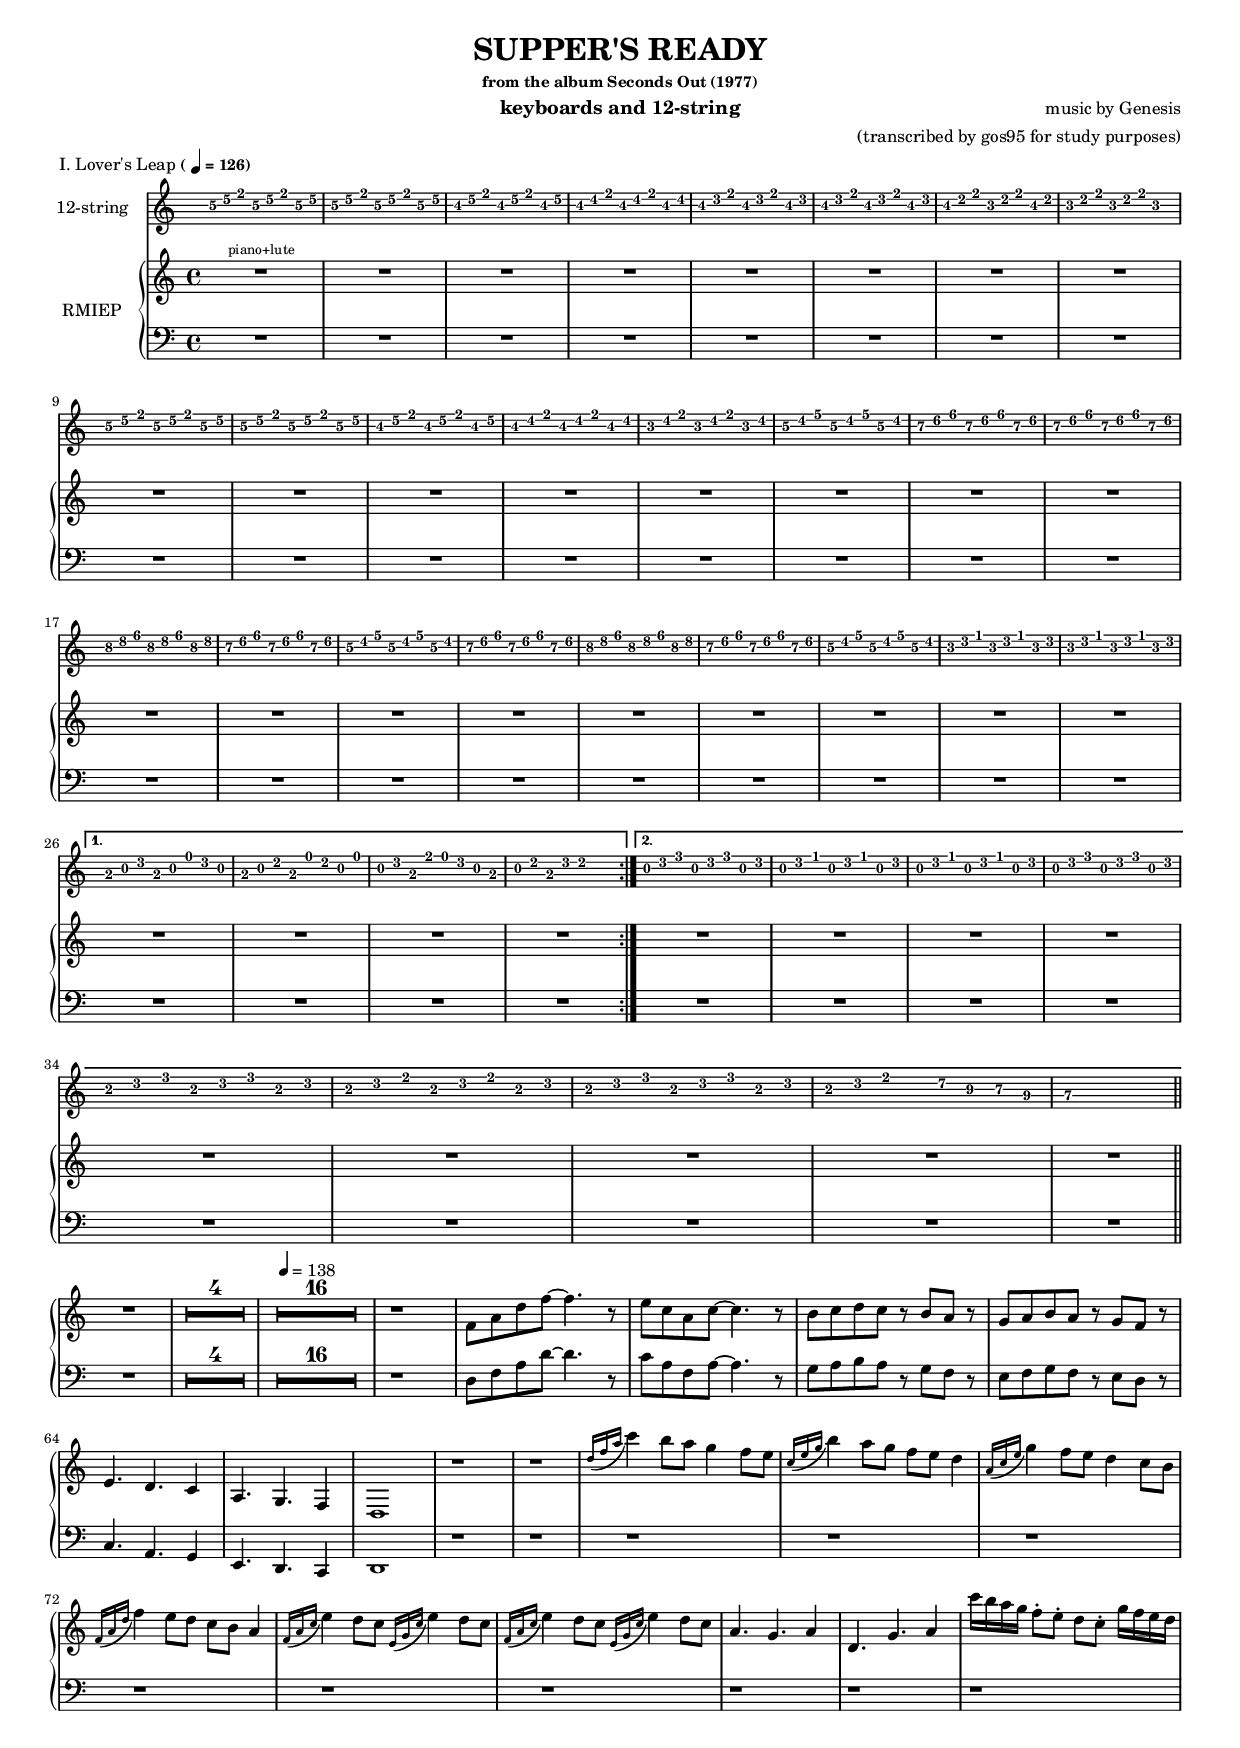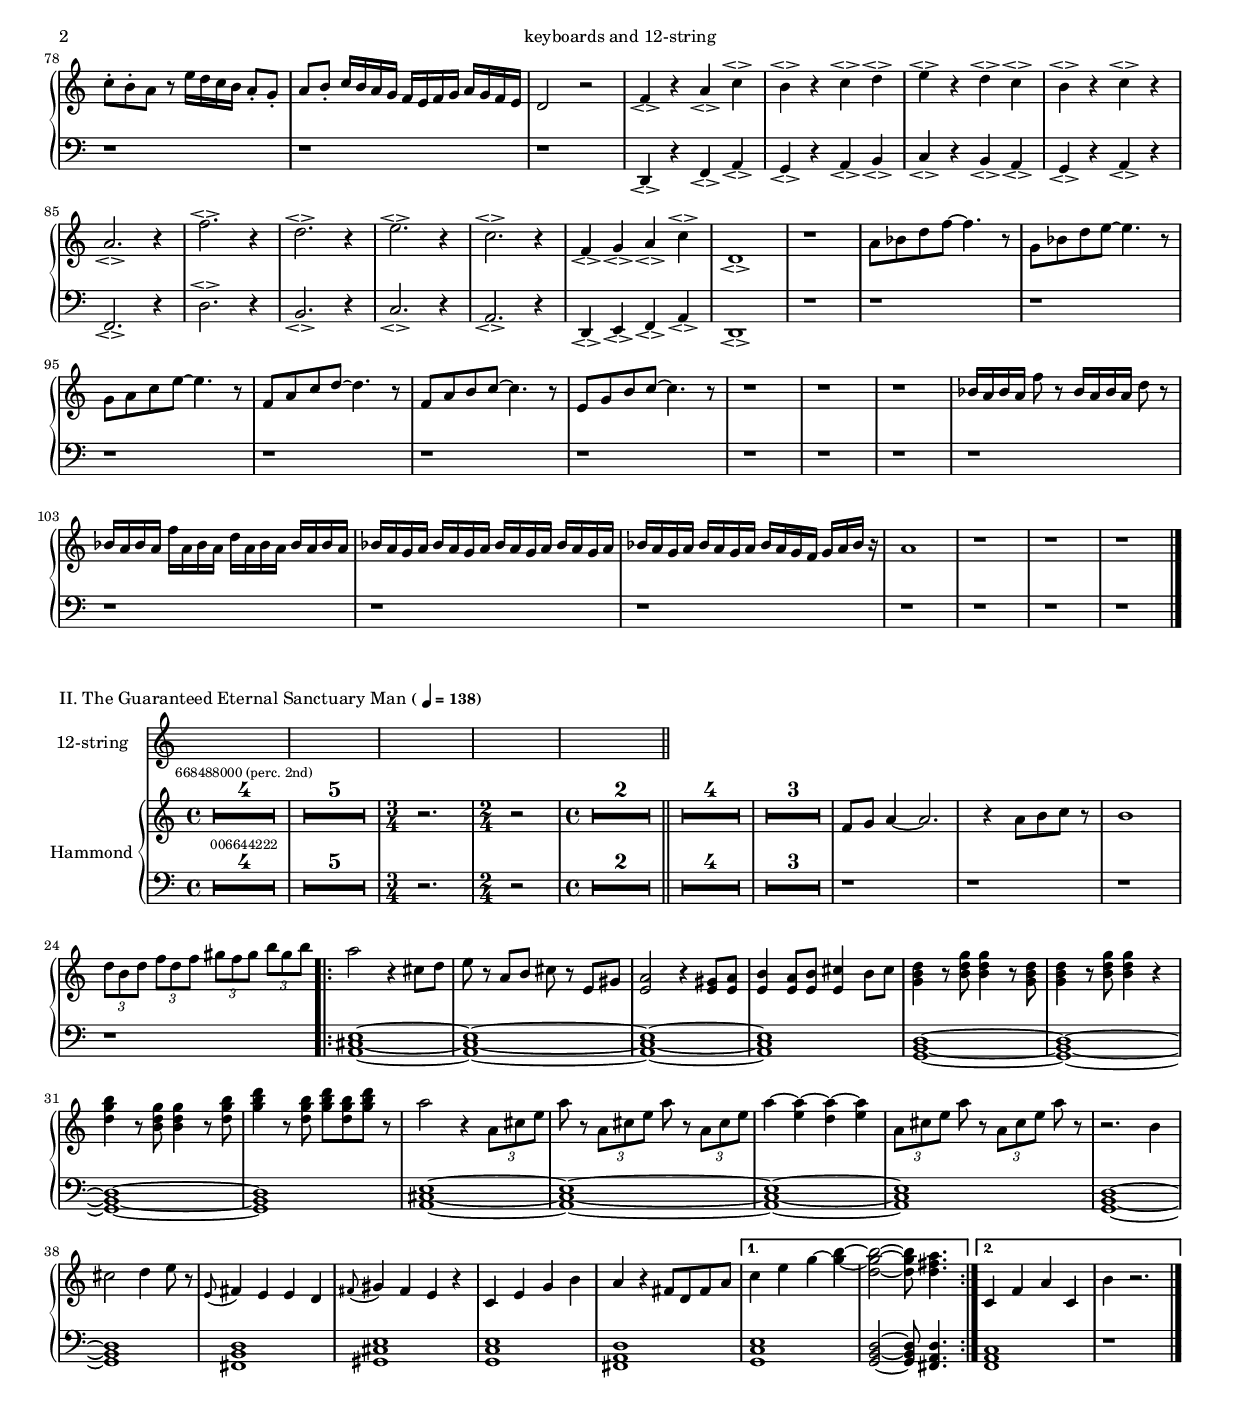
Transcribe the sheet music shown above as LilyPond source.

% ===========================================================================================================
% suppers-ready.ly
%  _____ _        ___            _       ___ _    _      ___   __ _____ _         ___                 _    
% |_   _| |_  ___| _ ) __ _ _ _ | |__ __/ __(_)__| |___ / _ \ / _|_   _| |_  ___ / __|___ _ _  ___ __(_)___
%   | | | ' \/ -_) _ \/ _` | ' \| / /(_-<__ \ / _` / -_) (_) |  _| | | | ' \/ -_) (_ / -_) ' \/ -_|_-< (_-<
%   |_| |_||_\___|___/\__,_|_||_|_\_\/__/___/_\__,_\___|\___/|_|   |_| |_||_\___|\___\___|_||_\___/__/_/__/
%                                                                                                          
% Copyright (c) 2018 Alessandro Fraschetti (mail: gos95@gommagomma.net)
%
% Permission is hereby granted, free of charge, to any person obtaining a copy
% of this software and associated documentation files (the "Software"), to deal
% in the Software without restriction, including without limitation the rights
% to use, copy, modify, merge, publish, distribute, sublicense, and/or sell
% copies of the Software, and to permit persons to whom the Software is
% furnished to do so, subject to the following conditions:
% 
% The above copyright notice and this permission notice shall be included in all
% copies or substantial portions of the Software.
% 
% THE SOFTWARE IS PROVIDED "AS IS", WITHOUT WARRANTY OF ANY KIND, EXPRESS OR
% IMPLIED, INCLUDING BUT NOT LIMITED TO THE WARRANTIES OF MERCHANTABILITY,
% FITNESS FOR A PARTICULAR PURPOSE AND NONINFRINGEMENT. IN NO EVENT SHALL THE
% AUTHORS OR COPYRIGHT HOLDERS BE LIABLE FOR ANY CLAIM, DAMAGES OR OTHER
% LIABILITY, WHETHER IN AN ACTION OF CONTRACT, TORT OR OTHERWISE, ARISING FROM,
% OUT OF OR IN CONNECTION WITH THE SOFTWARE OR THE USE OR OTHER DEALINGS IN THE
% SOFTWARE.
% ===========================================================================================================


\version "2.12.3"
#(ly:set-option 'delete-intermediate-files #t)
#(set-global-staff-size 15)


% ===========================================================================================================
% ------------------------------------------  S E C T I O N S  ----------------------------------------------
% ===========================================================================================================


% -----------------------------------------------------------------------------------------------------------
% PIECE-ONE : LOVER'S LEAP
% -----------------------------------------------------------------------------------------------------------
piece-one-guitar = {
	\clef violin
	\key c \major
    \time 4/4

    \set Score.skipBars = ##t
	\override MultiMeasureRest #'expand-limit = 1

	\repeat volta 2 {
	\relative c' {
%	    \tabFullNotation
	    \set TabStaff.minimumFret = #3
        \set TabStaff.restrainOpenStrings = ##t
	    c8 ^\markup { \tiny { "12-string guitar" } }
	        e fis\1 c			e fis\1 c e
        c e fis\1 c				e fis\1 c e
		b e fis\1 b,			e fis\1 b, e
		b ees fis\1 b,			ees fis\1 b, ees

		b d fis\1 b,			d fis\1 b, d
		b d fis\1 b,			d fis\1 b, d
		b des\2 fis\1 bes,		des\2 fis\1 b, des\2
		bes des\2 fis\1 bes, 	des\2 fis\1 bes, r
		\break

	    c8 e fis\1 c			e fis\1 c e
        c e fis\1 c				e fis\1 c e
		b e fis\1 b,			e fis\1 b, e
		b ees fis\1 b,			ees fis\1 b, ees

		ais,\3 dis fis\1 ais,	dis\2 fis\1 ais, dis
		c\3 dis\2 a'\1 c,\3		dis\2 a' c, dis
		d\3 f\2 ais\1 d,\3		f\2 ais\1 d,\3 f\2
		d\3 f\2 ais\1 d,\3		f\2 ais\1 d,\3 f\2
		\break

		dis\3 g\2 ais\1 dis,\3	g\2 ais\1 dis,\3 g\2
		d\3 f\2 ais\1 d,\3		f\2 ais\1 d,\3 f\2
		c\3 dis\2 a'\1 c,\3		dis\2 a' c, dis
		d\3 f\2 ais\1 d,\3		f\2 ais\1 d,\3 f\2

		dis\3 g\2 ais\1 dis,\3	g\2 ais\1 dis,\3 g\2
		d\3 f\2 ais\1 d,\3		f\2 ais\1 d,\3 f\2
		c\3 dis\2 a'\1 c,\3		dis\2 a' c, dis
		ais\3 d\2 f\1 ais,\3	d\2 f\1 ais,\3 d\2
		ais\3 d\2 f\1 ais,\3	d\2 f\1 ais,\3 d\2
		\break
	}	
	} \alternative {
	  { 
	    e\4 g\3 d'\2 e\4			g\3 e'\1 d'\2 g\3
		e\4 g\3 cis'\2 e\4			e'\1 cis'\2 g\3 e'\1
		g\3 d'\2 e\4 fis'\1			e'\1 d'\2 g\3 e\4
		g\3 cis'\2 e\4 d'\2			cis'\2 r4.
	  }
	  {
	    g8\3 d'\2 g'\1 g\3			d'\2 g'\1 g\3 d'\2
		g\3 d'\2 f'\1 g\3			d'\2 f'\1 g\3 d'\2
		g\3 d'\2 f'\1 g\3			d'\2 f'\1 g\3 d'\2
		g\3 d'\2 g'\1 g\3			d'\2 g'\1 g\3 d'\2
        \break
		a\3 d'\2 g'\1 a\3			d'\2 g'\1 a\3 d'\2
		a\3 d'\2 fis'\1 a\3			d'\2 fis'\1 a\3 d'\2
		a\3 d'\2 g'\1 a\3			d'\2 g'\1 a\3 d'\2
		a\3 d'\2 fis'\1 r			fis'\2 e'\3 d'\3 b\4
		a\4 r2.
		\break
	  }
	}
	\bar "||"
}
piece-one-rmiep-right = {
	\clef violin
	\key c \major
    \time 4/4

    \set Score.skipBars = ##t
	\override MultiMeasureRest #'expand-limit = 1

	R1*38 ^\markup { \tiny { "piano+lute" } }
	R1*4
	\tempo 4 = 138
	R1*16
	\relative c' {
	    r1
		f8 a d f~				f4. r8
		e8 c a c~				c4. r8
		b8 c d c				r b a r
		g8 a b a				r g f r
		e4.    d4.				    c4
		a4.	   g4.					f4
		d1
		r1
		r1
		\appoggiatura {d''16 f a} c4 b8 a				g4 f8 e8
		\appoggiatura {c16 e g} b4 a8 g					f e d4
		\appoggiatura {a16 c e} g4 f8 e					d4 c8 b
		\appoggiatura {f16 a d} f4 e8 d					c b a4
		\appoggiatura {f16 a c} e4 d8 c 	\appoggiatura {e,16 g c} e4 d8 c
		\appoggiatura {f,16 a c} e4 d8 c 	\appoggiatura {e,16 g c} e4 d8 c
		a4.   g4.					a4
		d,4.  g4.                   a4
		c'16 b a g f8\staccato e\staccato d c\staccato		g'16 f e d 
		c8\staccato  b\staccato a r							e'16 d c b a8\staccato g\staccato
		a b\staccato  c16 b a g								f e f g a g f e
		d2 r2
        f4\espressivo r a\espressivo c\espressivo
		b\espressivo r c\espressivo d\espressivo
		e\espressivo  r d\espressivo c\espressivo
		b\espressivo r  c\espressivo r 
		a2.\espressivo r4
		f'2.\espressivo r4
		d2.\espressivo r4
		e2.\espressivo r4
		c2.\espressivo r4
		f,\espressivo g\espressivo	a\espressivo c\espressivo
		d,1\espressivo
		r1
		a'8 bes d f~ f4. r8
		g, bes d e~ e4. r8
		g, a c e~ e4. r8
		f, a c d~ d4. r8
		f, a b c~ c4. r8
		e, g b c~ c4. r8
		r1 r1 r1
		bes16 a bes a  	f'8 r 			bes,16 a bes a 		d8 r
		bes16 a bes a   f' a, bes a		d a bes a   		bes a bes a
		bes a g a  		bes a g a		bes a g a 			bes a g a
		bes a g a 		bes a g a		bes a g f			g a bes r
		a1
		r1 r1 r1
	}

	\bar "|."
}
piece-one-rmiep-left = {
	\clef bass
	\key c \major
    \time 4/4

    \set Score.skipBars = ##t
	\override MultiMeasureRest #'expand-limit = 1

	R1*38
	R1*4
	R1*16
	\relative c {
	    r1
		d8 f a d~				d4. r8
		c8 a f a~				a4. r8
		g8 a b a				r g f r
		e8 f g f				r e d r
		c4.    a4.                  g4
		e4.    d4.                  c4
		d1
		r1
		r1
		r1 r1 r1 r1 r1 r1 r1 r1 r1 r1 r1 r1
		d4\espressivo r f\espressivo  a		\espressivo	
		g\espressivo r a\espressivo b\espressivo
		c\espressivo  r b\espressivo a\espressivo			
		g\espressivo r a\espressivo r
		f2.\espressivo r4
		d'2.\espressivo r4
		b2.\espressivo r4
		c2.\espressivo r4
		a2.\espressivo r4
		d,\espressivo  e\espressivo f\espressivo  a \espressivo
		d,1\espressivo
		r1
		r1 r1 r1 r1 r1 r1
		r1 r1 r1
		r1 r1 r1 r1 r1
		r1 r1 r1
	}

	\bar "|."
}
% -----------------------------------------------------------------------------------------------------------
% PIECE-TWO : THE GUARANTEED ETERNAL SANCTUARY MAN
% -----------------------------------------------------------------------------------------------------------
piece-two-guitar = {
	\clef violin
	\key c \major
    \time 4/4

    \set Score.skipBars = ##t
	\override MultiMeasureRest #'expand-limit = 1

	\relative c' {
	    \set TabStaff.minimumFret = #3
        \set TabStaff.restrainOpenStrings = ##t
	    R1*4 ^\markup { \tiny { "12-string guitar" } }
		R1*5
	    \time 3/4 r2. \time 2/4 r2
		\time 4/4 R1*2
		\bar "||"
	}
}
piece-two-hammond-upper = {
	\clef violin
	\key c \major
    \time 4/4

    \set Score.skipBars = ##t
	\override MultiMeasureRest #'expand-limit = 1

	R1*4 ^\markup { \tiny { "668488000 (perc. 2nd)" } }
	R1*5
	\time 3/4 r2. \time 2/4 r2
	\time 4/4 R1*2
	R1*4
	R1*3
	\relative c' {
	    f8 g a4~ a2. r4 a8 b c r
	    b1
	    \times 2/3 {d8[ b d]} \times 2/3 {f[ d f]} \times 2/3 {gis[ f gis]} \times 2/3 {b[ gis b]}

		\repeat volta 2 {
		    a2 r4 cis,8 d
			e8 r a,8 b cis8 r e,8 gis
			<e a>2 r4 <e gis>8 <e a>
			<e b'>4 <e a>8 <e b'> <e cis'>4 b'8 cis
			<g b d>4 r8 <b d g> <b d g>4 r8 <g b d>8
			<g b d>4 r8 <b d g> <b d g>4 r4
			<d g b>4 r8 <b d g> <b d g>4 r8 <d g b>8 
			<g b d>4 r8 <d g b>8 <g b d>8 <d g b>8 <g b d>8 r
			a2 r4 \times 2/3 {a,8 cis e}
			a8 r \times 2/3 {a, cis e} a8 r \times 2/3 {a, cis e}
			a4~ <e a>~ <d a'>~ <e a>
			\times 2/3 {a,8 cis e} a8 r \times 2/3 {a, cis e} a8 r
			r2. b,4
			cis2 d4 e8 r
			\appoggiatura {e,8} fis4 e e d
			\appoggiatura {fis8} gis4 fis e r
			c4 e g b
			a4 r fis8 d fis a
        } \alternative {
	    { 
			c4 e g~ <g b>~
			<d g b>2~ <d g b>8 <d fis a>4.
	    }
	    {
			c,4 f a c,
			b'4 r2.
	    }
		}
	}
	\bar "|."
}
piece-two-hammond-lower = {
	\clef bass
	\key c \major
    \time 4/4

    \set Score.skipBars = ##t
	\override MultiMeasureRest #'expand-limit = 1

	R1*4 ^\markup { \tiny { "006644222" } }
	R1*5
	\time 3/4 r2. \time 2/4 r2
	\time 4/4 R1*2
	R1*4
	R1*3
    \relative c {
	    r1 r1 r1 r1

		\repeat volta 2 {
		    <a cis e>1~
			<a cis e>1~
			<a cis e>1~
			<a cis e>1
			<g b d>1~
			<g b d>1~
			<g b d>1~
			<g b d>1
			<a cis e>1~
			<a cis e>1~
			<a cis e>1~
			<a cis e>1
			<g b d>1~
			<g b d>1
			<fis b d>1
			<gis cis e>1
			<g c e>1
			<fis a d>1
        } \alternative {
	    { 
			<g c e>1
			<g b d>2~ <g b d>8 <fis a d>4.
	    }
	    {
			<f a c>1
			r1
	    }
		}
	}
	\bar "|."
}
% -----------------------------------------------------------------------------------------------------------
% PIECE-TREE : IKHNATON AND ITSACON...
% -----------------------------------------------------------------------------------------------------------
% -----------------------------------------------------------------------------------------------------------
% PIECE-FOUR : HOW DARE I BE SO VEAUTIFUL
% -----------------------------------------------------------------------------------------------------------
% -----------------------------------------------------------------------------------------------------------
% PIECE-FIVE : WILLOW FARM
% -----------------------------------------------------------------------------------------------------------
% -----------------------------------------------------------------------------------------------------------
% PIECE-SIX : APOCALYPSE IN 9/8
% -----------------------------------------------------------------------------------------------------------
% -----------------------------------------------------------------------------------------------------------
% PIECE-SEVEN : AS SURE AS EGGS IS EGGS
% -----------------------------------------------------------------------------------------------------------


% ===========================================================================================================
% --------------------------------------------  B U I L D  --------------------------------------------------
% ===========================================================================================================



% ===========================================================================================================
% ---------------------------------------------  B O O K  ---------------------------------------------------
% ===========================================================================================================
\header {
    title       = \markup {\larger "SUPPER'S READY"}
    subtitle    = ##f
    subsubtitle = "from the album Seconds Out (1977)"
    instrument  = "keyboards and 12-string"
    composer    = "music by Genesis"
    arranger    = "(transcribed by gos95 for study purposes)"
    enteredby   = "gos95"
%	 copyright   = "Copyright (c) 2018 Alessandro Fraschetti (mail: gos95@gommagomma.net)"
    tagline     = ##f
}
\bookpart {
	% PIECE-ONE : LOVER'S LEAP
    \score {
        \header {
            piece = \markup { "I. Lover's Leap" \bold \smaller { (\note #"4"#1 = 126) } }
        }
	    <<
            \new TabStaff = "12-string" \with { midiInstrument = #"acoustic guitar (steel)" \override StaffSymbol #'staff-space = #(magstep -2) }
            <<
                \set TabStaff.instrumentName = \markup { "12-string" }
                \piece-one-guitar
            >>
            \new PianoStaff = "RMIEP" \with {midiInstrument = #"acoustic guitar (nylon)" }
            <<
                \set PianoStaff.instrumentName = "RMIEP"
                \new Staff = upper \piece-one-rmiep-right
	            \new Staff = lower \piece-one-rmiep-left
            >>
		>>
		\layout { \context { \override VerticalAlignment #'forced-distance = #8 } }
        \midi { \context { \Score tempoWholesPerMinute = #(ly:make-moment 126 4) } }
    }

	% PIECE-TWO : THE GUARANTEED ETERNAL SANCTUARY MAN
    \score {
        \header {
            piece = \markup { "II. The Guaranteed Eternal Sanctuary Man" \bold \smaller { (\note #"4"#1 = 138) } }
		}
	    <<
            \new TabStaff = "12-string" \with { midiInstrument = #"acoustic guitar (steel)" \override StaffSymbol #'staff-space = #(magstep -2) }
            <<
                \set TabStaff.instrumentName = \markup { "12-string" }
                \piece-two-guitar
            >>
            \new PianoStaff = "Hammond" \with {midiInstrument = #"drawbar organ" }
            <<
                \set PianoStaff.instrumentName = "Hammond"
                \new Staff = upper \piece-two-hammond-upper
	            \new Staff = lower \piece-two-hammond-lower
            >>
		>>
        \layout { \context { \override VerticalAlignment #'forced-distance = #8 } }
        \midi { \context { \Score tempoWholesPerMinute = #(ly:make-moment 138 4) } }
    }
}
% ===========================================================================================================
